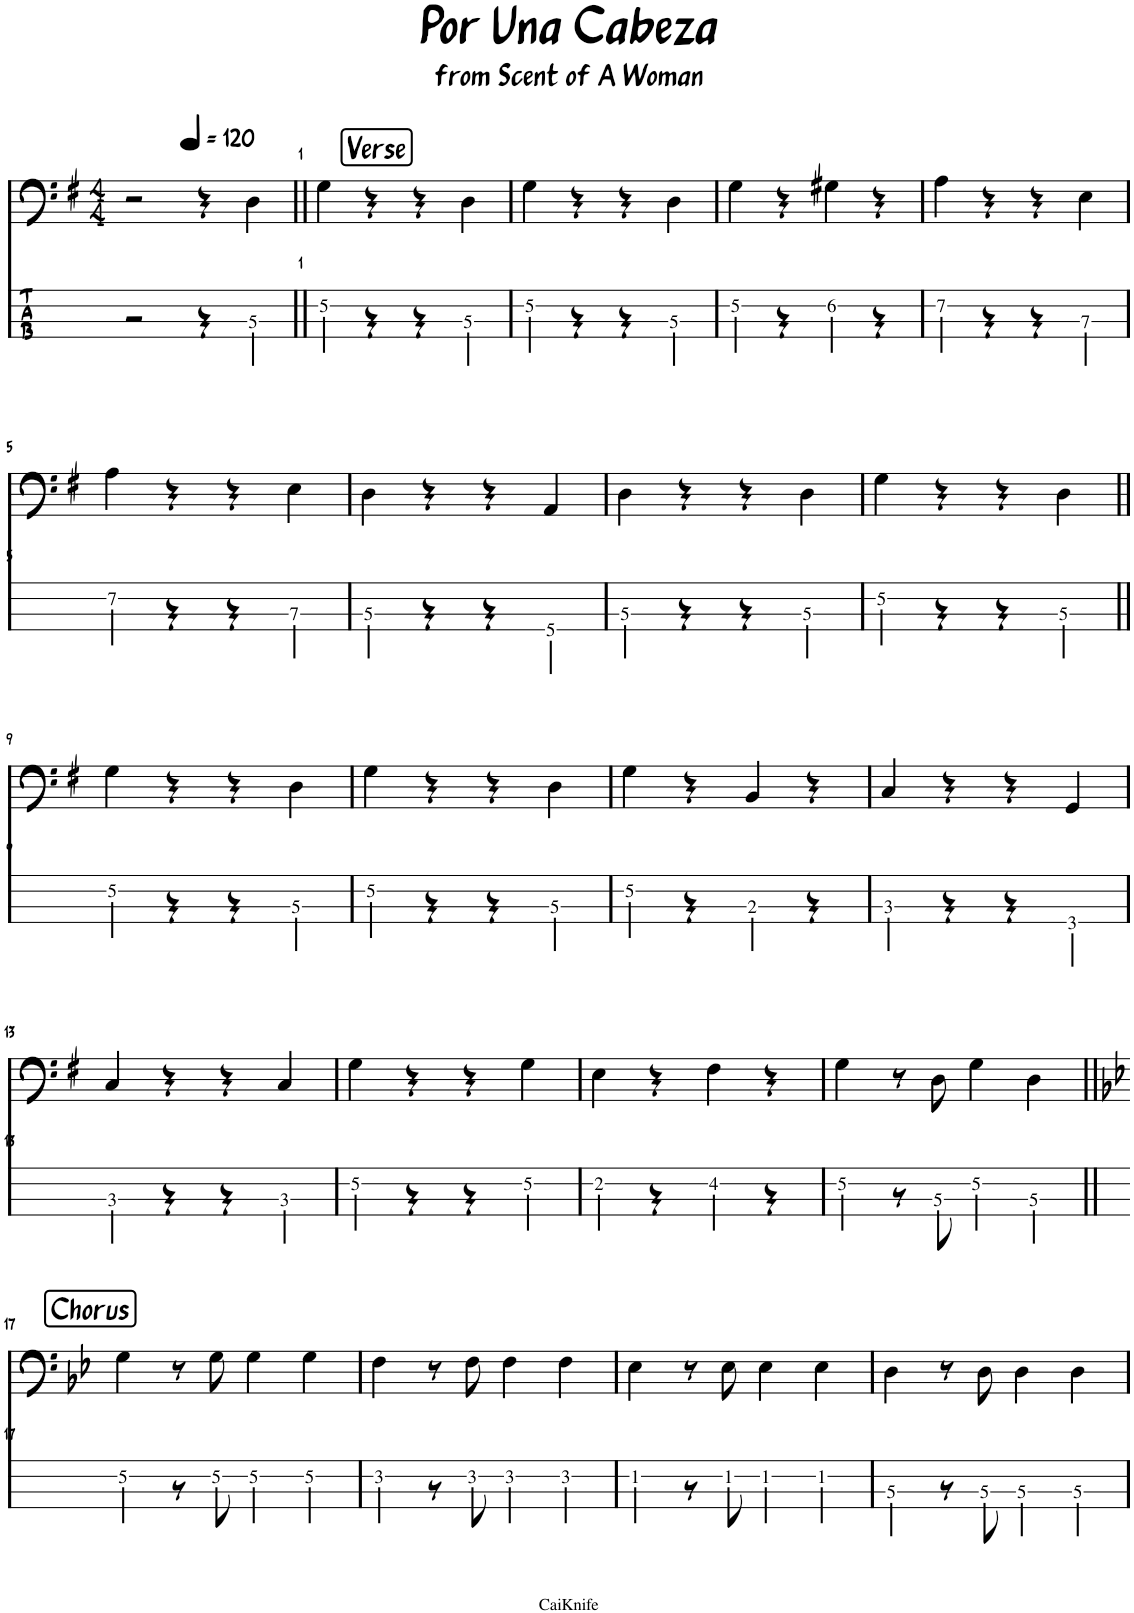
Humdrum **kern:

**kern	**kern
*part1	*part1
*staff2	*staff1
*I"电贝斯	*
*stria4	*
*	*clefF4
*Trd7c12	*Trd7c12
*k[f#]	*k[f#]
*M4/4	*M4/4
=	=
2r	2r
4r	4r
4D\	4D\
=1||	=1||
!!LO:REH:place=s1:a:B:cj:fs=14:t=Verse
*	*MM120
4G\	4G\
4r	4r
4r	4r
4D\	4D\
=2	=2
4G\	4G\
4r	4r
4r	4r
4D\	4D\
=3	=3
4G\	4G\
4r	4r
4G#X\	4G#X\
4r	4r
=4	=4
4A\	4A\
4r	4r
4r	4r
4E\	4E\
!!LO:LB:g=z
=5	=5
4A\	4A\
4r	4r
4r	4r
4E\	4E\
=6	=6
4D\	4D\
4r	4r
4r	4r
4AA\	4AA/
=7	=7
4D\	4D\
4r	4r
4r	4r
4D\	4D\
=8	=8
4G\	4G\
4r	4r
4r	4r
4D\	4D\
!!LO:LB:g=z
=9||	=9||
4G\	4G\
4r	4r
4r	4r
4D\	4D\
=10	=10
4G\	4G\
4r	4r
4r	4r
4D\	4D\
=11	=11
4G\	4G\
4r	4r
4BB#X\	4BB/
4r	4r
=12	=12
4C\	4C/
4r	4r
4r	4r
4GG\	4GG/
!!LO:LB:g=z
=13	=13
4C\	4C/
4r	4r
4r	4r
4C\	4C/
=14	=14
4G\	4G\
4r	4r
4r	4r
4G\	4G\
=15	=15
4E\	4E\
4r	4r
4F#\	4F#\
4r	4r
=16	=16
4G\	4G\
8r	8r
8D\	8D\
4G\	4G\
4D\	4D\
!!LO:LB:g=z
!!LO:REH:place=s1:a:B:cj:fs=14:t=Chorus
=17||	=17||
*k[b-e-]	*k[b-e-]
4G\	4G\
8r	8r
8G\	8G\
4G\	4G\
4G\	4G\
=18	=18
4F\	4F\
8r	8r
8F\	8F\
4F\	4F\
4F\	4F\
=19	=19
4E-\	4E-\
8r	8r
8E-\	8E-\
4E-\	4E-\
4E-\	4E-\
=20	=20
4D\	4D\
8r	8r
8D\	8D\
4D\	4D\
4D\	4D\
=	=
*-	*-
